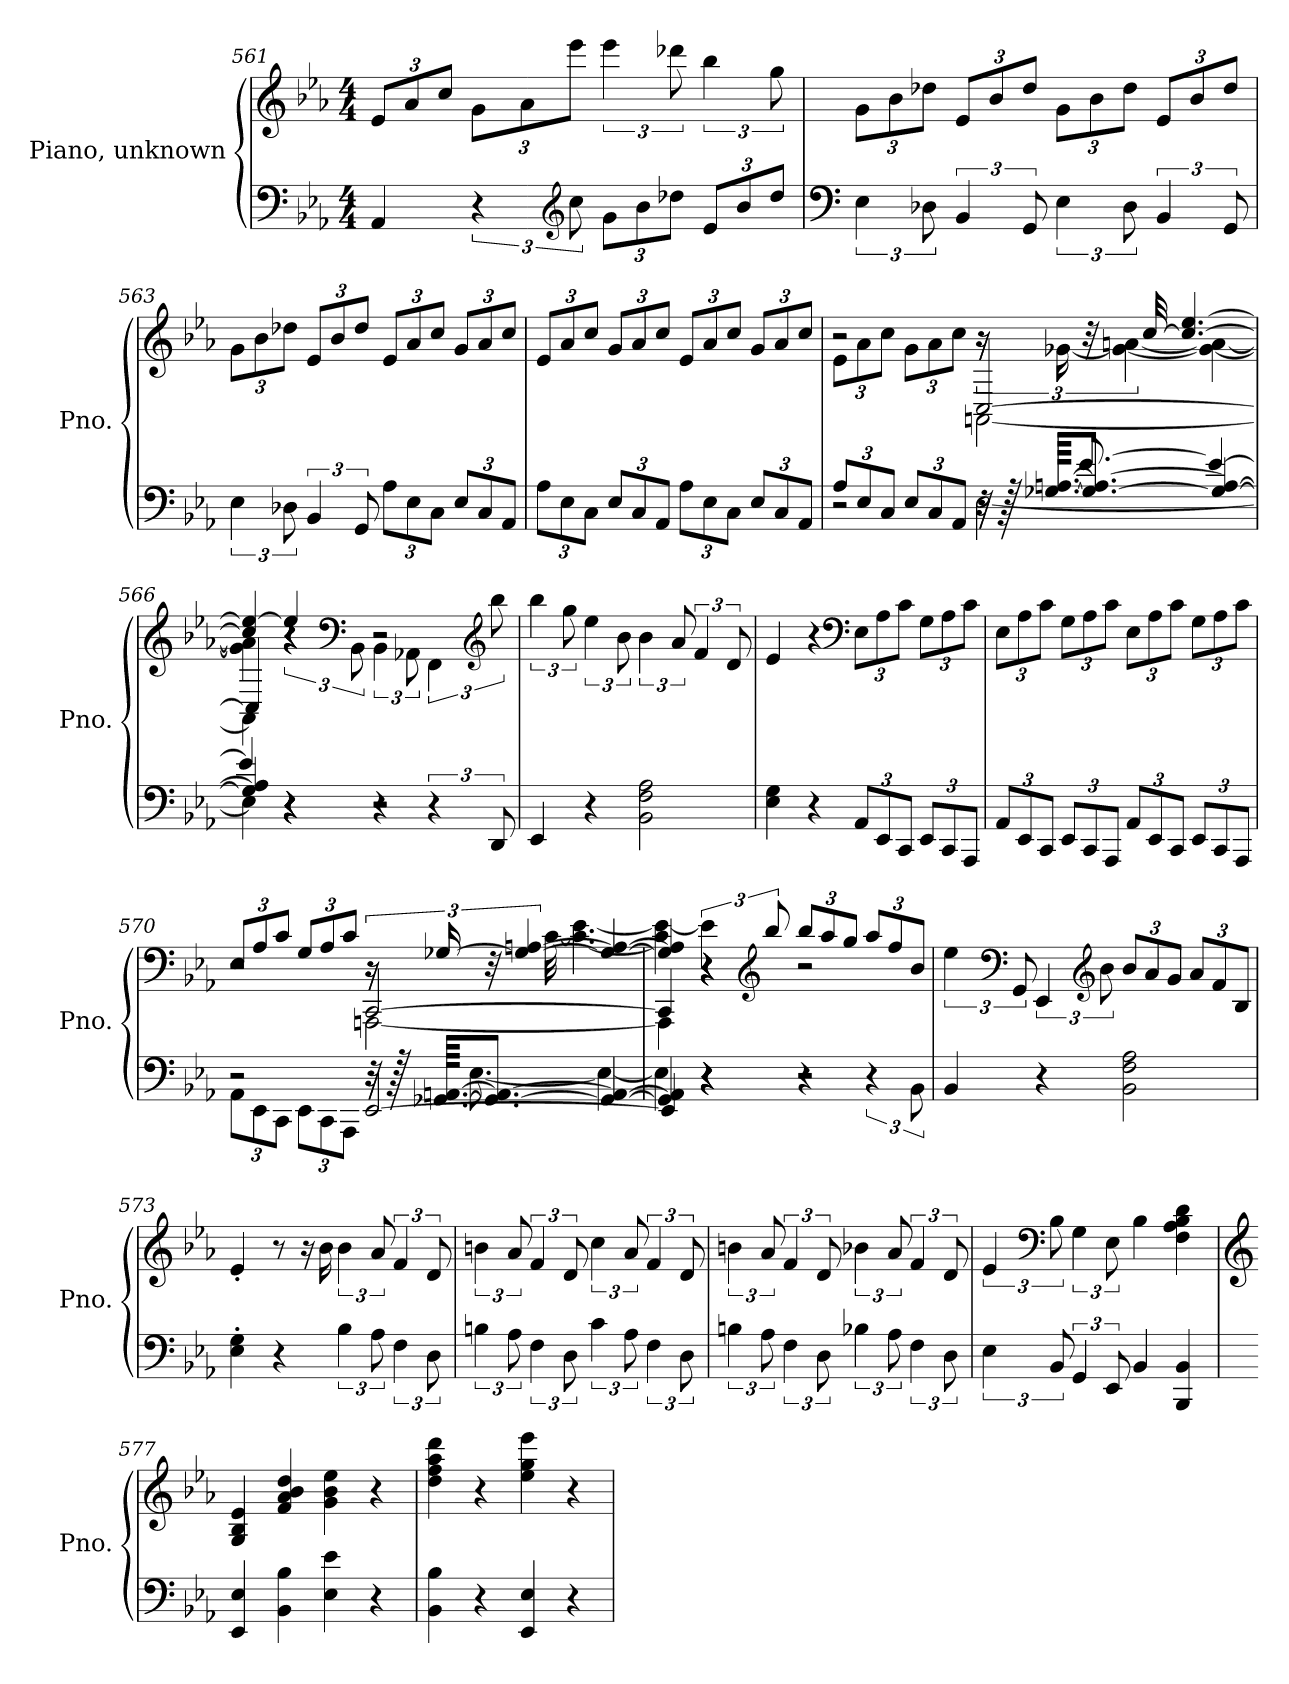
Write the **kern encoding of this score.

**kern	**kern
*part1	*part1
*staff2	*staff1
*I"Piano, unknown	*
*I'Pno.	*
*clefF4	*clefG2
*k[b-e-a-]	*k[b-e-a-]
*M4/4	*M4/4
*	*Xbrackettup
=561	=561
4AA-/	12e-/L
.	12a-/
.	12cc/J
6r	12g\L
.	12a-\
*clefG2	*
12cc\	12eee-\J
*Xbrackettup	*brackettup
12g\L	6eee-\
12b-\	.
12dd-X\J	12ddd-X\
12e-/L	6bb-\
12b-/	.
12dd-/J	12gg\
=562	=562
*clefF4	*
*brackettup	*Xbrackettup
6E-\	12g\L
.	12b-\
12D-X\	12dd-X\J
6BB-/	12e-/L
.	12b-/
12GG/	12dd-/J
6E-\	12g\L
.	12b-\
12D-\	12dd-\J
6BB-/	12e-/L
.	12b-/
12GG/	12dd-/J
!!LO:LB:g=z
=563	=563
6E-\	12g\L
.	12b-\
12D-X\	12dd-X\J
6BB-/	12e-/L
.	12b-/
12GG/	12dd-/J
*Xbrackettup	*
12A-\L	12e-/L
12E-\	12a-/
12C\J	12cc/J
12E-/L	12g/L
12C/	12a-/
12AA-/J	12cc/J
=564	=564
12A-\L	12e-/L
12E-\	12a-/
12C\J	12cc/J
12E-/L	12g/L
12C/	12a-/
12AA-/J	12cc/J
12A-\L	12e-/L
12E-\	12a-/
12C\J	12cc/J
12E-/L	12g/L
12C/	12a-/
12AA-/J	12cc/J
!!LO:LB:g=z
=565	=565
*^	*^
*	*^	*	*^
*	*	*	*	*	*^
2r	2r	12A-/L	2r	12e-\L	2r	2r
.	.	12E-/	.	12a-\	.	.
.	.	12C/J	.	12cc\J	.	.
.	.	12E-/L	.	12g\L	.	.
.	.	12C/	.	12a-\	.	.
.	.	12AA-/J	.	12cc\J	.	.
*	*	*	*	*brackettup	*	*
32r	[2E-\	16r	16r	24r	[2C/	[2AAn\
128r	.	.	.	.	.	.
[64.G-X/ [64.An/KKKL	.	.	.	.	.	.
.	.	.	.	[24g-X\	.	.
8.G-/_ 8.A/_J	.	[8.e-/	32r	.	.	.
.	.	.	.	6g-\_ [6an\	.	.
.	.	.	[32cc/	.	.	.
.	.	.	4.cc/_ [4.ee-/	.	.	.
4G-/_ 4A/_	.	4e-/_	.	4g-\_ 4a\_	.	.
=566	=566	=566	=566	=566	=566	=566
4G-/] 4A/]	4E-\]	4e-/]	4cc/] 4ee-/_	4g-\] 4a\]	4C/]	4AA\]
4r	4r	4r	4ee-/]	6r	4r	4r
*	*	*	*clefF4	*	*	*
.	.	.	.	12BB-\	.	.
2r	2r	4r	2r	6BB-\	2r	2r
.	.	.	.	12AA-X\	.	.
*	*	*brackettup	*	*	*	*
.	.	6r	.	6FF\	.	.
*	*	*	*clefG2	*	*	*
.	.	12DD/	.	12bb-\	.	.
*v	*v	*v	*	*	*	*
*	*v	*v	*v	*v
=567	=567
4EE-/	6bb-\
.	12gg\
4r	6ee-\
.	12b-\
2BB-\ 2F\ 2A-\	6b-\
.	12a-/
.	6f/
.	12d/
!!LO:LB:g=z
=568	=568
4E-\ 4G\	4e-/
4r	4r
*	*clefF4
*Xbrackettup	*Xbrackettup
12AA-/L	12E-\L
12EE-/	12A-\
12CC/J	12c\J
12EE-/L	12G\L
12CC/	12A-\
12AAA-/J	12c\J
=569	=569
12AA-/L	12E-\L
12EE-/	12A-\
12CC/J	12c\J
12EE-/L	12G\L
12CC/	12A-\
12AAA-/J	12c\J
12AA-/L	12E-\L
12EE-/	12A-\
12CC/J	12c\J
12EE-/L	12G\L
12CC/	12A-\
12AAA-/J	12c\J
!!LO:PB:g=z
=570	=570
*^	*^
*	*^	*	*^
*	*	*	*	*	*^
2r	12AA-\L	2r	12E-/L	2r	2r	2r
.	12EE-\	.	12A-/	.	.	.
.	12CC\J	.	12c/J	.	.	.
.	12EE-\L	.	12G/L	.	.	.
.	12CC\	.	12A-/	.	.	.
.	12AAA-\J	.	12c/J	.	.	.
*	*	*	*brackettup	*	*	*
32r	16r	[2EE-/	24r	16r	[2CC/	[2AAAn\
128r	.	.	.	.	.	.
[64.GG-X/ [64.AAn/KKKL	.	.	.	.	.	.
.	.	.	[24G-X/	.	.	.
8.GG-/_ 8.AA/_J	[8.E-\	.	.	32r	.	.
.	.	.	6G-/_ [6An/	.	.	.
.	.	.	.	[32c\	.	.
.	.	.	.	4.c\_ [4.e-\	.	.
4GG-/_ 4AA/_	4E-\_	.	4G-/_ 4A/_	.	.	.
=571	=571	=571	=571	=571	=571	=571
4GG-/] 4AA/]	4E-\]	4EE-/]	4G-/] 4A/]	4c\] 4e-\_	4CC/]	4AAA\]
4r	4r	4r	6r	4e-\]	4r	4r
*	*	*	*clefG2	*	*	*
.	.	.	12bb-/	.	.	.
*	*	*	*Xbrackettup	*	*	*
2r	4r	2r	12bb-/L	2r	2r	2r
.	.	.	12aa-/	.	.	.
.	.	.	12gg/J	.	.	.
*	*brackettup	*	*	*	*	*
.	6r	.	12aa-/L	.	.	.
.	.	.	12ff/	.	.	.
.	12BB-\	.	12b-/J	.	.	.
*v	*v	*v	*	*	*	*
*	*v	*v	*v	*v
!!LO:LB:g=z
=572	=572
*	*brackettup
4BB-/	6ee-\
*	*clefF4
.	12GG/
4r	6EE-/
*	*clefG2
.	12b-\
*	*Xbrackettup
2BB-\ 2F\ 2A-\	12b-/L
.	12a-/
.	12g/J
.	12a-/L
.	12f/
.	12B-/J
=573	=573
4E-\' 4G\'	4e-'/
4r	8r
.	16r
.	16b-\
*	*brackettup
6B-\	6b-\
12A-\	12a-/
6F\	6f/
12D\	12d/
=574	=574
6Bn\	6bn\
12A-\	12a-/
6F\	6f/
12D\	12d/
6c\	6cc\
12A-\	12a-/
6F\	6f/
12D\	12d/
!!LO:LB:g=z
=575	=575
6Bn\	6bn\
12A-\	12a-/
6F\	6f/
12D\	12d/
6B-X\	6b-X\
12A-\	12a-/
6F\	6f/
12D\	12d/
=576	=576
6E-\	6e-/
*	*clefF4
12BB-/	12B-\
6GG/	6G\
12EE-/	12E-\
4BB-/	4B-\
4BBB-/ 4BB-/	4F\ 4A-\ 4B-\ 4d\
=577	=577
*	*clefG2
4EE-/ 4E-/	4G/ 4B-/ 4e-/
4BB-\ 4B-\	4f/ 4a-/ 4b-/ 4dd/
4E-\ 4e-\	4g\ 4b-\ 4ee-\
4r	4r
=578	=578
4BB-\ 4B-\	4dd\ 4ff\ 4aa-\ 4ddd\
4r	4r
4EE-/ 4E-/	4ee-\ 4gg\ 4eee-\
4r	4r
=	=
*-	*-
